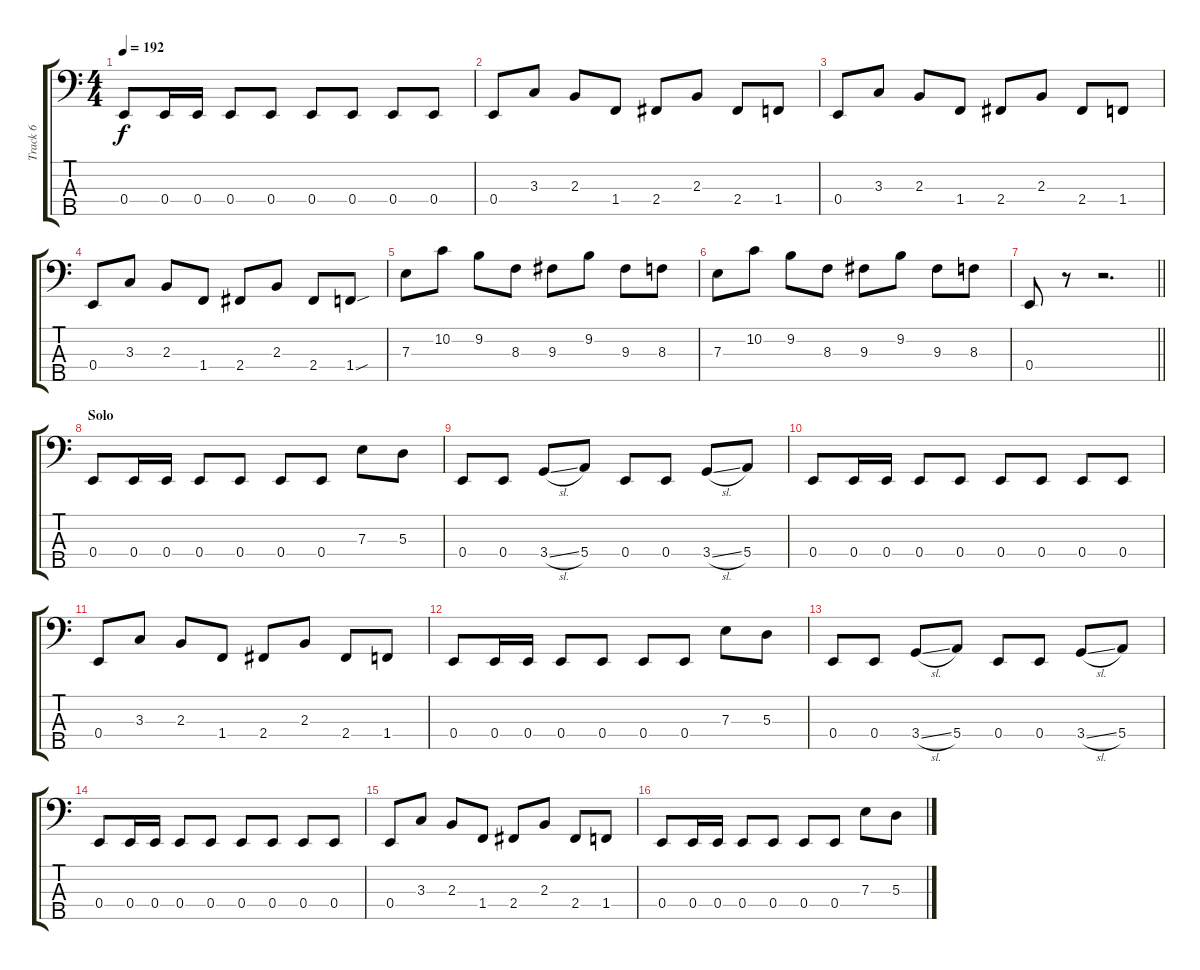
\track ("Track 6" "Track 6") {instrument electricbassfinger}
\staff {score tabs}
\tuning (G2 D2 A1 E1 B0) {hide}
\ts (4 4)
\tempo 192
\clef f4
\ks c
0.4.8{dy f} 0.4.16 0.4.16 0.4.8 0.4.8 0.4.8 0.4.8 0.4.8 0.4.8 |
0.4.8 3.3.8 2.3.8 1.4.8 2.4.8 2.3.8 2.4.8 1.4.8 |
0.4.8 3.3.8 2.3.8 1.4.8 2.4.8 2.3.8 2.4.8 1.4.8 |
0.4.8 3.3.8 2.3.8 1.4.8 2.4.8 2.3.8 2.4.8 1.4{sou}.8 |
7.3.8 10.2.8 9.2.8 8.3.8 9.3.8 9.2.8 9.3.8 8.3.8 |
7.3.8 10.2.8 9.2.8 8.3.8 9.3.8 9.2.8 9.3.8 8.3.8 |
\barLineRight lightlight
0.4.8 r.8 r.2{d} |
\section ("" "Solo")
0.4.8 0.4.16 0.4.16 0.4.8 0.4.8 0.4.8 0.4.8 7.3.8 5.3.8 |
0.4.8 0.4.8 3.4{sl}.8 5.4.8 0.4.8 0.4.8 3.4{sl}.8 5.4.8 |
0.4.8 0.4.16 0.4.16 0.4.8 0.4.8 0.4.8 0.4.8 0.4.8 0.4.8 |
0.4.8 3.3.8 2.3.8 1.4.8 2.4.8 2.3.8 2.4.8 1.4.8 |
0.4.8 0.4.16 0.4.16 0.4.8 0.4.8 0.4.8 0.4.8 7.3.8 5.3.8 |
0.4.8 0.4.8 3.4{sl}.8 5.4.8 0.4.8 0.4.8 3.4{sl}.8 5.4.8 |
0.4.8 0.4.16 0.4.16 0.4.8 0.4.8 0.4.8 0.4.8 0.4.8 0.4.8 |
0.4.8 3.3.8 2.3.8 1.4.8 2.4.8 2.3.8 2.4.8 1.4.8 |
0.4.8 0.4.16 0.4.16 0.4.8 0.4.8 0.4.8 0.4.8 7.3.8 5.3.8
